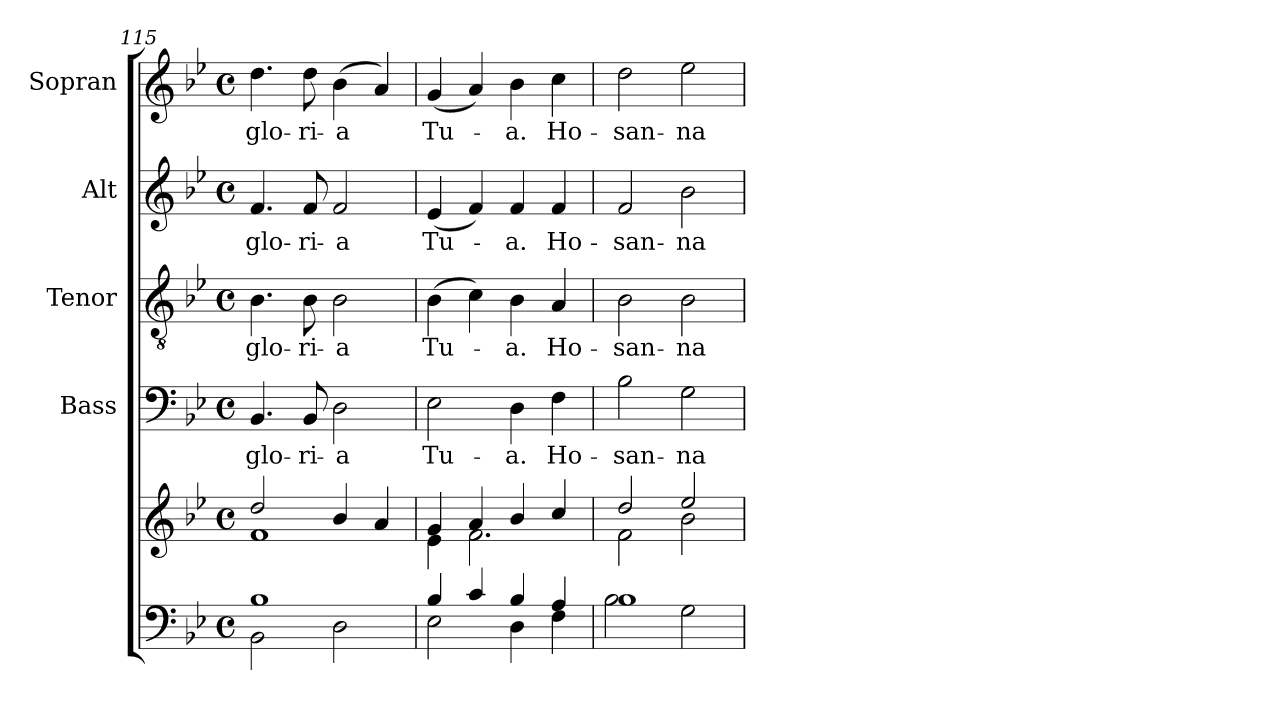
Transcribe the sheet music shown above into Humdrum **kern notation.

**kern	**kern	**kern	**text	**kern	**text	**kern	**text	**kern	**text
*part5	*part5	*part4	*part4	*part3	*part3	*part2	*part2	*part1	*part1
*staff6	*staff5	*staff4	*staff4	*staff3	*staff3	*staff2	*staff2	*staff1	*staff1
*	*	*I"Bass	*	*I"Tenor	*	*I"Alt	*	*I"Sopran	*
*	*	*I'B.	*	*I'T.	*	*I'A.	*	*I'S.	*
!!LO:PB:g=z
*clefF4	*clefG2	*clefF4	*	*clefGv2	*	*clefG2	*	*clefG2	*
*k[b-e-]	*k[b-e-]	*k[b-e-]	*	*k[b-e-]	*	*k[b-e-]	*	*k[b-e-]	*
*B-:	*B-:	*B-:	*	*B-:	*	*B-:	*	*B-:	*
*M4/4	*M4/4	*M4/4	*	*M4/4	*	*M4/4	*	*M4/4	*
*met(c)	*met(c)	*met(c)	*	*met(c)	*	*met(c)	*	*met(c)	*
=115	=115	=115	=115	=115	=115	=115	=115	=115	=115
*^	*^	*	*	*	*	*	*	*	*
!	!	!	!	!	!LO:LY:b	!	!LO:LY:b	!	!LO:LY:b	!	!LO:LY:b
1B-	2BB-\	2dd/	1f	4.BB-/	glo-	4.B-\	glo-	4.f/	glo-	4.dd\	glo-
!	!	!	!	!	!LO:LY:b	!	!LO:LY:b	!	!LO:LY:b	!	!LO:LY:b
.	.	.	.	8BB-/	-ri-	8B-\	-ri-	8f/	-ri-	8dd\	-ri-
!	!	!	!	!	!LO:LY:b	!	!LO:LY:b	!	!LO:LY:b	!	!LO:LY:b
.	2D\	4b-/	.	2D\	-a	2B-\	-a	2f/	-a	(>4b-\	-a
.	.	4a/	.	.	.	.	.	.	.	4a/)	.
=116	=116	=116	=116	=116	=116	=116	=116	=116	=116	=116	=116
!	!	!	!	!	!LO:LY:b	!	!LO:LY:b	!	!LO:LY:b	!	!LO:LY:b
4B-/	2E-\	4g/	4e-\	2E-\	Tu-	(>4B-\	Tu-	(<4e-/	Tu-	(<4g/	Tu-
4c/	.	4a/	2.f\	.	.	4c\)	.	4f/)	.	4a/)	.
!	!	!	!	!	!LO:LY:b	!	!LO:LY:b	!	!LO:LY:b	!	!LO:LY:b
4B-/	4D\	4b-/	.	4D\	-a.	4B-\	-a.	4f/	-a.	4b-\	-a.
!	!	!	!	!	!LO:LY:b	!	!LO:LY:b	!	!LO:LY:b	!	!LO:LY:b
4A/	4F\	4cc/	.	4F\	Ho-	4A/	Ho-	4f/	Ho-	4cc\	Ho-
=117	=117	=117	=117	=117	=117	=117	=117	=117	=117	=117	=117
!	!	!	!	!	!LO:LY:b	!	!LO:LY:b	!	!LO:LY:b	!	!LO:LY:b
1B-	2B-\	2dd/	2f\	2B-\	-san-	2B-\	-san-	2f/	-san-	2dd\	-san-
!	!	!	!	!	!LO:LY:b	!	!LO:LY:b	!	!LO:LY:b	!	!LO:LY:b
.	2G\	2ee-/	2b-\	2G\	-na	2B-\	-na	2b-\	-na	2ee-\	-na
*v	*v	*	*	*	*	*	*	*	*	*	*
*	*v	*v	*	*	*	*	*	*	*	*
=	=	=	=	=	=	=	=	=	=
*-	*-	*-	*-	*-	*-	*-	*-	*-	*-
